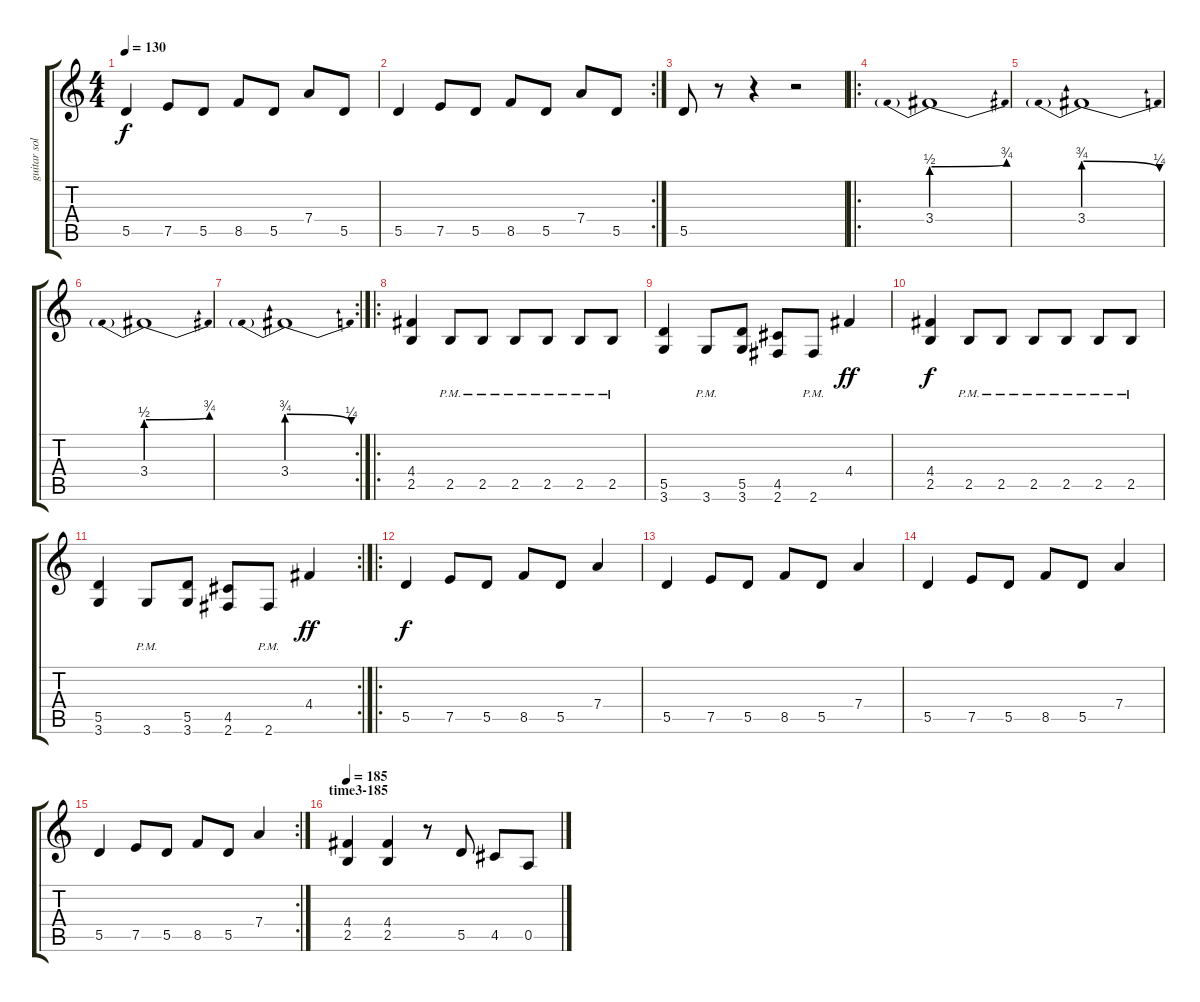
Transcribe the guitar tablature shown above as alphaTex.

\track ("guitar solo" "guitar sol") {instrument distortionguitar}
\staff {score tabs}
\tuning (E4 B3 G3 D3 A2 E2) {hide}
\ts (4 4)
\tempo 130
\clef g2
\ks c
5.5.4{dy f} 7.5.8 5.5.8 8.5.8 5.5.8 7.4.8 5.5.8 |
\rc 2
5.5.4 7.5.8 5.5.8 8.5.8 5.5.8 7.4.8 5.5.8 |
5.5.8 r.8 r.4 r.2 |
\ro
3.4{be (prebendbend 0 2 60 3)}.1 |
3.4{be (prebendrelease 0 3 60 1)}.1 |
3.4{be (prebendbend 0 2 60 3)}.1 |
\rc 2
3.4{be (prebendrelease 0 3 60 1)}.1 |
\ro
(4.4 2.5).4 2.5{pm}.8 2.5{pm}.8 2.5{pm}.8 2.5{pm}.8 2.5{pm}.8 2.5{pm}.8 |
(5.5 3.6).4 3.6{pm}.8 (5.5 3.6).8 (4.5 2.6).8 2.6{pm}.8 4.4.4{dy ff} |
(4.4 2.5).4{dy f} 2.5{pm}.8 2.5{pm}.8 2.5{pm}.8 2.5{pm}.8 2.5{pm}.8 2.5{pm}.8 |
\rc 2
(5.5 3.6).4 3.6{pm}.8 (5.5 3.6).8 (4.5 2.6).8 2.6{pm}.8 4.4.4{dy ff} |
\ro
5.5.4{dy f} 7.5.8 5.5.8 8.5.8 5.5.8 7.4.4 |
5.5.4 7.5.8 5.5.8 8.5.8 5.5.8 7.4.4 |
5.5.4 7.5.8 5.5.8 8.5.8 5.5.8 7.4.4 |
\rc 2
5.5.4 7.5.8 5.5.8 8.5.8 5.5.8 7.4.4 |
\section ("" "time3-185")
\tempo 185
(4.4 2.5).4 (4.4 2.5).4 r.8 5.5.8 4.5.8 0.5.8
